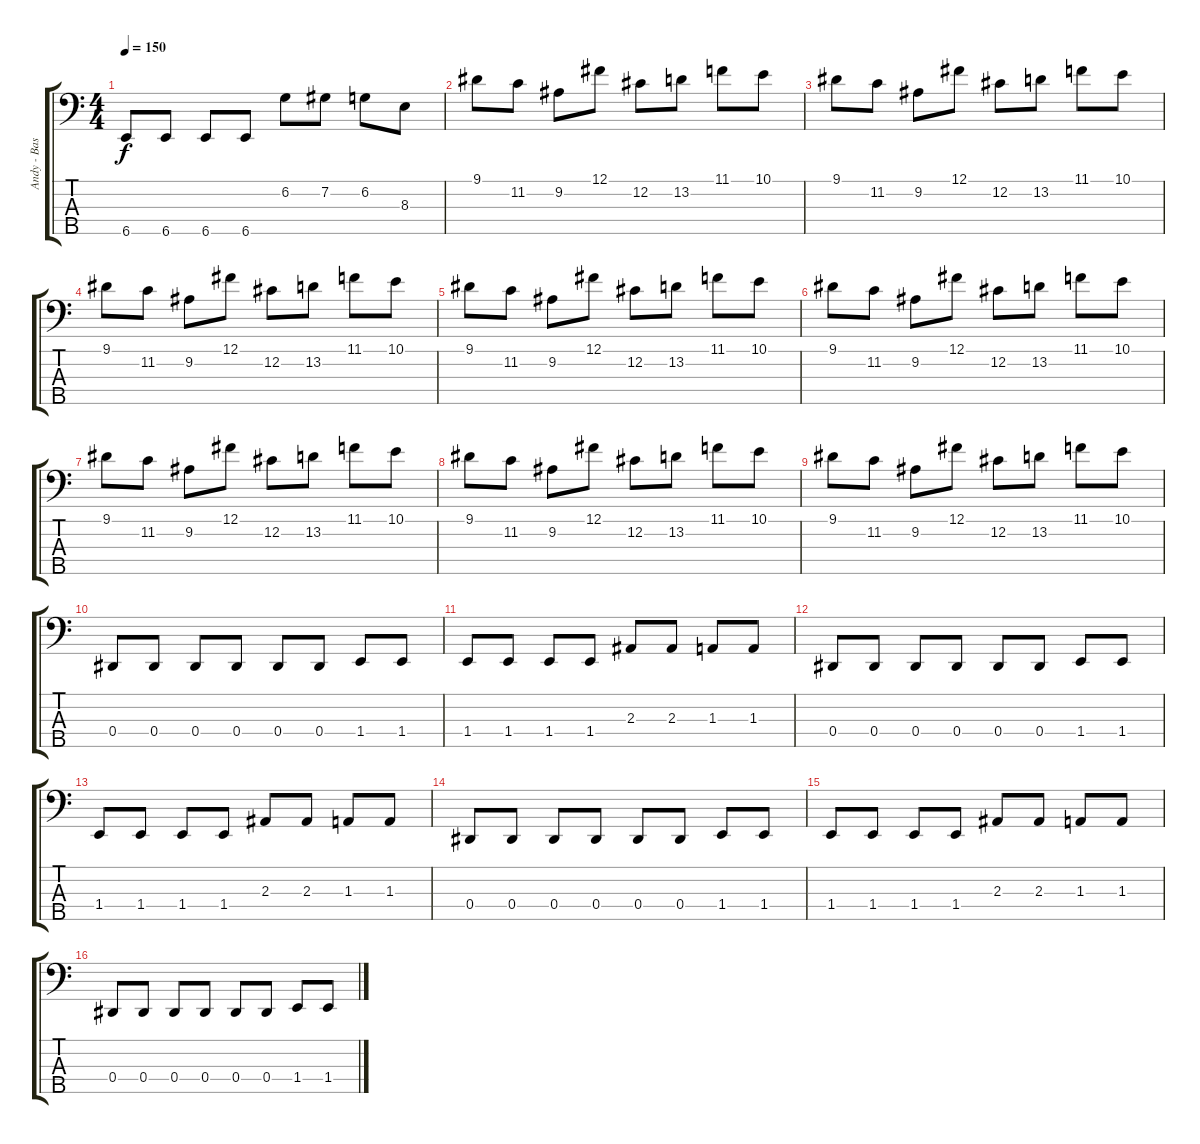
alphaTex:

\track ("Andy - Bass" "Andy - Bas") {instrument electricbassfinger}
\staff {score tabs}
\tuning (Gb2 Db2 Ab1 Eb1 Bb0) {hide}
\ts (4 4)
\tempo 150
\clef f4
\ks c
6.5.8{dy f} 6.5.8 6.5.8 6.5.8 6.2.8 7.2.8 6.2.8 8.3.8 |
9.1.8 11.2.8 9.2.8 12.1.8 12.2.8 13.2.8 11.1.8 10.1.8 |
9.1.8 11.2.8 9.2.8 12.1.8 12.2.8 13.2.8 11.1.8 10.1.8 |
9.1.8 11.2.8 9.2.8 12.1.8 12.2.8 13.2.8 11.1.8 10.1.8 |
9.1.8 11.2.8 9.2.8 12.1.8 12.2.8 13.2.8 11.1.8 10.1.8 |
9.1.8 11.2.8 9.2.8 12.1.8 12.2.8 13.2.8 11.1.8 10.1.8 |
9.1.8 11.2.8 9.2.8 12.1.8 12.2.8 13.2.8 11.1.8 10.1.8 |
9.1.8 11.2.8 9.2.8 12.1.8 12.2.8 13.2.8 11.1.8 10.1.8 |
9.1.8 11.2.8 9.2.8 12.1.8 12.2.8 13.2.8 11.1.8 10.1.8 |
0.4.8 0.4.8 0.4.8 0.4.8 0.4.8 0.4.8 1.4.8 1.4.8 |
1.4.8 1.4.8 1.4.8 1.4.8 2.3.8 2.3.8 1.3.8 1.3.8 |
0.4.8 0.4.8 0.4.8 0.4.8 0.4.8 0.4.8 1.4.8 1.4.8 |
1.4.8 1.4.8 1.4.8 1.4.8 2.3.8 2.3.8 1.3.8 1.3.8 |
0.4.8 0.4.8 0.4.8 0.4.8 0.4.8 0.4.8 1.4.8 1.4.8 |
1.4.8 1.4.8 1.4.8 1.4.8 2.3.8 2.3.8 1.3.8 1.3.8 |
0.4.8 0.4.8 0.4.8 0.4.8 0.4.8 0.4.8 1.4.8 1.4.8
